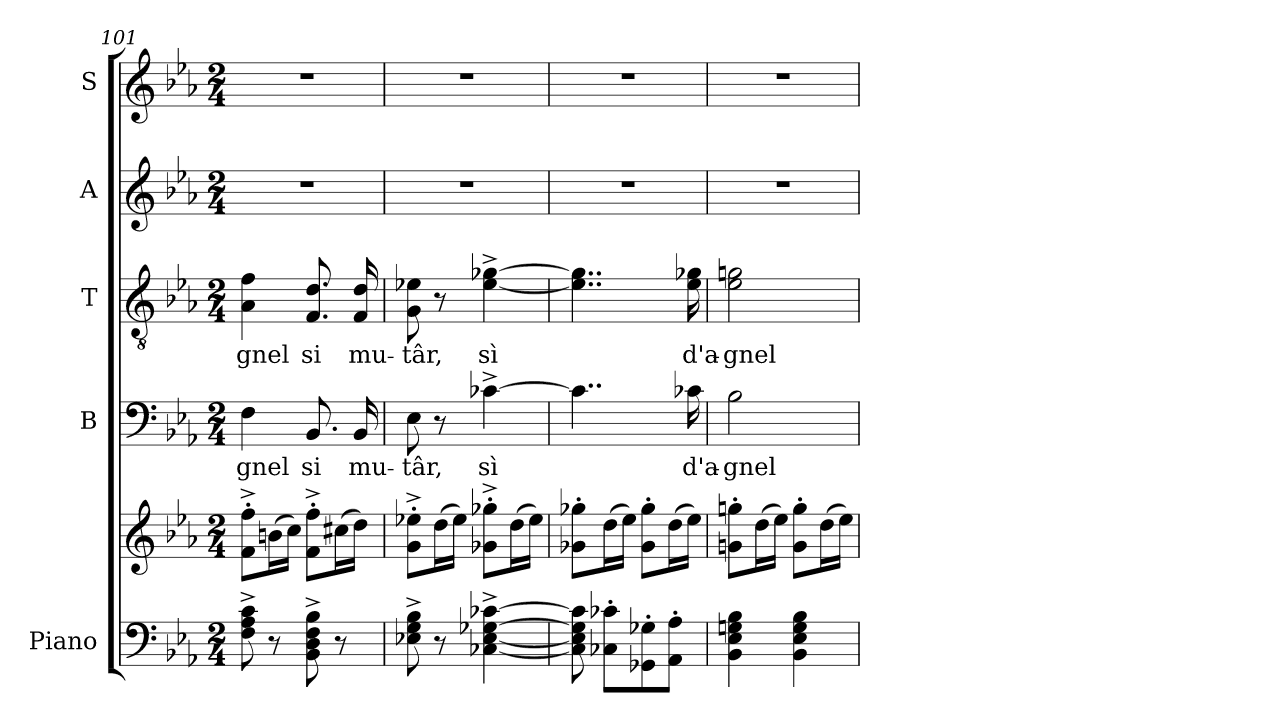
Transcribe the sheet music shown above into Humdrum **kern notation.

**kern	**kern	**kern	**text	**kern	**text	**kern	**kern
*part5	*part5	*part4	*part4	*part3	*part3	*part2	*part1
*staff6	*staff5	*staff4	*staff4	*staff3	*staff3	*staff2	*staff1
*I"Piano	*	*I"B	*	*I"T	*	*I"A	*I"S
*I'Pno	*	*I'B	*	*I'T	*	*I'A	*I'S
*clefF4	*clefG2	*clefF4	*	*clefGv2	*	*clefG2	*clefG2
*k[b-e-a-]	*k[b-e-a-]	*k[b-e-a-]	*	*k[b-e-a-]	*	*k[b-e-a-]	*k[b-e-a-]
*M2/4	*M2/4	*M2/4	*	*M2/4	*	*M2/4	*M2/4
=101	=101	=101	=101	=101	=101	=101	=101
!	!	!	!LO:LY:b	!	!LO:LY:b	!	!
8F\^ 8A-\^ 8c\^	8f\'^ 8ff\'^L	4F\	-gnel	4A-!\ 4f\	-gnel	2r	2r
8r	(>16bn\L	.	.	.	.	.	.
.	16cc\JJ)	.	.	.	.	.	.
!	!	!	!LO:LY:b	!	!LO:LY:b	!	!
8BB-\^ 8D\^ 8F\^ 8B-\^	8f\'^ 8ff\'^L	8.BB-/	si	8.F!/ 8.d/	si	.	.
8r	(>16cc#X\L	.	.	.	.	.	.
!	!	!	!LO:LY:b	!	!LO:LY:b	!	!
.	16dd\JJ)	16BB-/	mu-	16F!/ 16d/	mu-	.	.
=102	=102	=102	=102	=102	=102	=102	=102
!	!	!	!LO:LY:b	!	!LO:LY:b	!	!
8E-X\^ 8G\^ 8B-\^	8g\'^ 8ee-X\'^L	8E-\	-târ,	8G!\ 8e-X\	-târ,	2r	2r
8r	(>16dd\L	8r	.	8r	.	.	.
.	16ee-\JJ)	.	.	.	.	.	.
!	!	!	!LO:LY:b	!	!LO:LY:b	!	!
[4C-X\^ [4E-\^ [4G-X\^ [4c-X\^	8g-X\'^ 8gg-X\'^L	[4c-X^\	sì	[4e-!\^ [4g-X\^	sì	.	.
.	(>16dd\L	.	.	.	.	.	.
.	16ee-\JJ)	.	.	.	.	.	.
=103	=103	=103	=103	=103	=103	=103	=103
8C-\] 8E-\] 8G-\] 8c-\]	8g-X\' 8gg-X\'L	4..c-\]	.	4..e-!\] 4..g-\]	.	2r	2r
8C-X\' 8c-X\'L	(>16dd\L	.	.	.	.	.	.
.	16ee-\JJ)	.	.	.	.	.	.
8GG-X\' 8G-X\'	8g-\' 8gg-\'L	.	.	.	.	.	.
8AA-\' 8A-\'J	(>16dd\L	.	.	.	.	.	.
!	!	!	!LO:LY:b	!	!LO:LY:b	!	!
.	16ee-\JJ)	16c-X\	d'a-	16e-!\ 16g-X\	d'a-	.	.
!!LO:PB:g=z
=104	=104	=104	=104	=104	=104	=104	=104
!	!	!	!LO:LY:b	!	!LO:LY:b	!	!
4BB-\ 4E-\ 4Gn\ 4B-\	8gn\' 8ggn\'L	2B-\	-gnel	2e-!\ 2gn\	-gnel	2r	2r
.	(>16dd\L	.	.	.	.	.	.
.	16ee-\JJ)	.	.	.	.	.	.
4BB-\ 4E-\ 4G\ 4B-\	8g\' 8gg\'L	.	.	.	.	.	.
.	(>16dd\L	.	.	.	.	.	.
.	16ee-\JJ)	.	.	.	.	.	.
=	=	=	=	=	=	=	=
*-	*-	*-	*-	*-	*-	*-	*-
